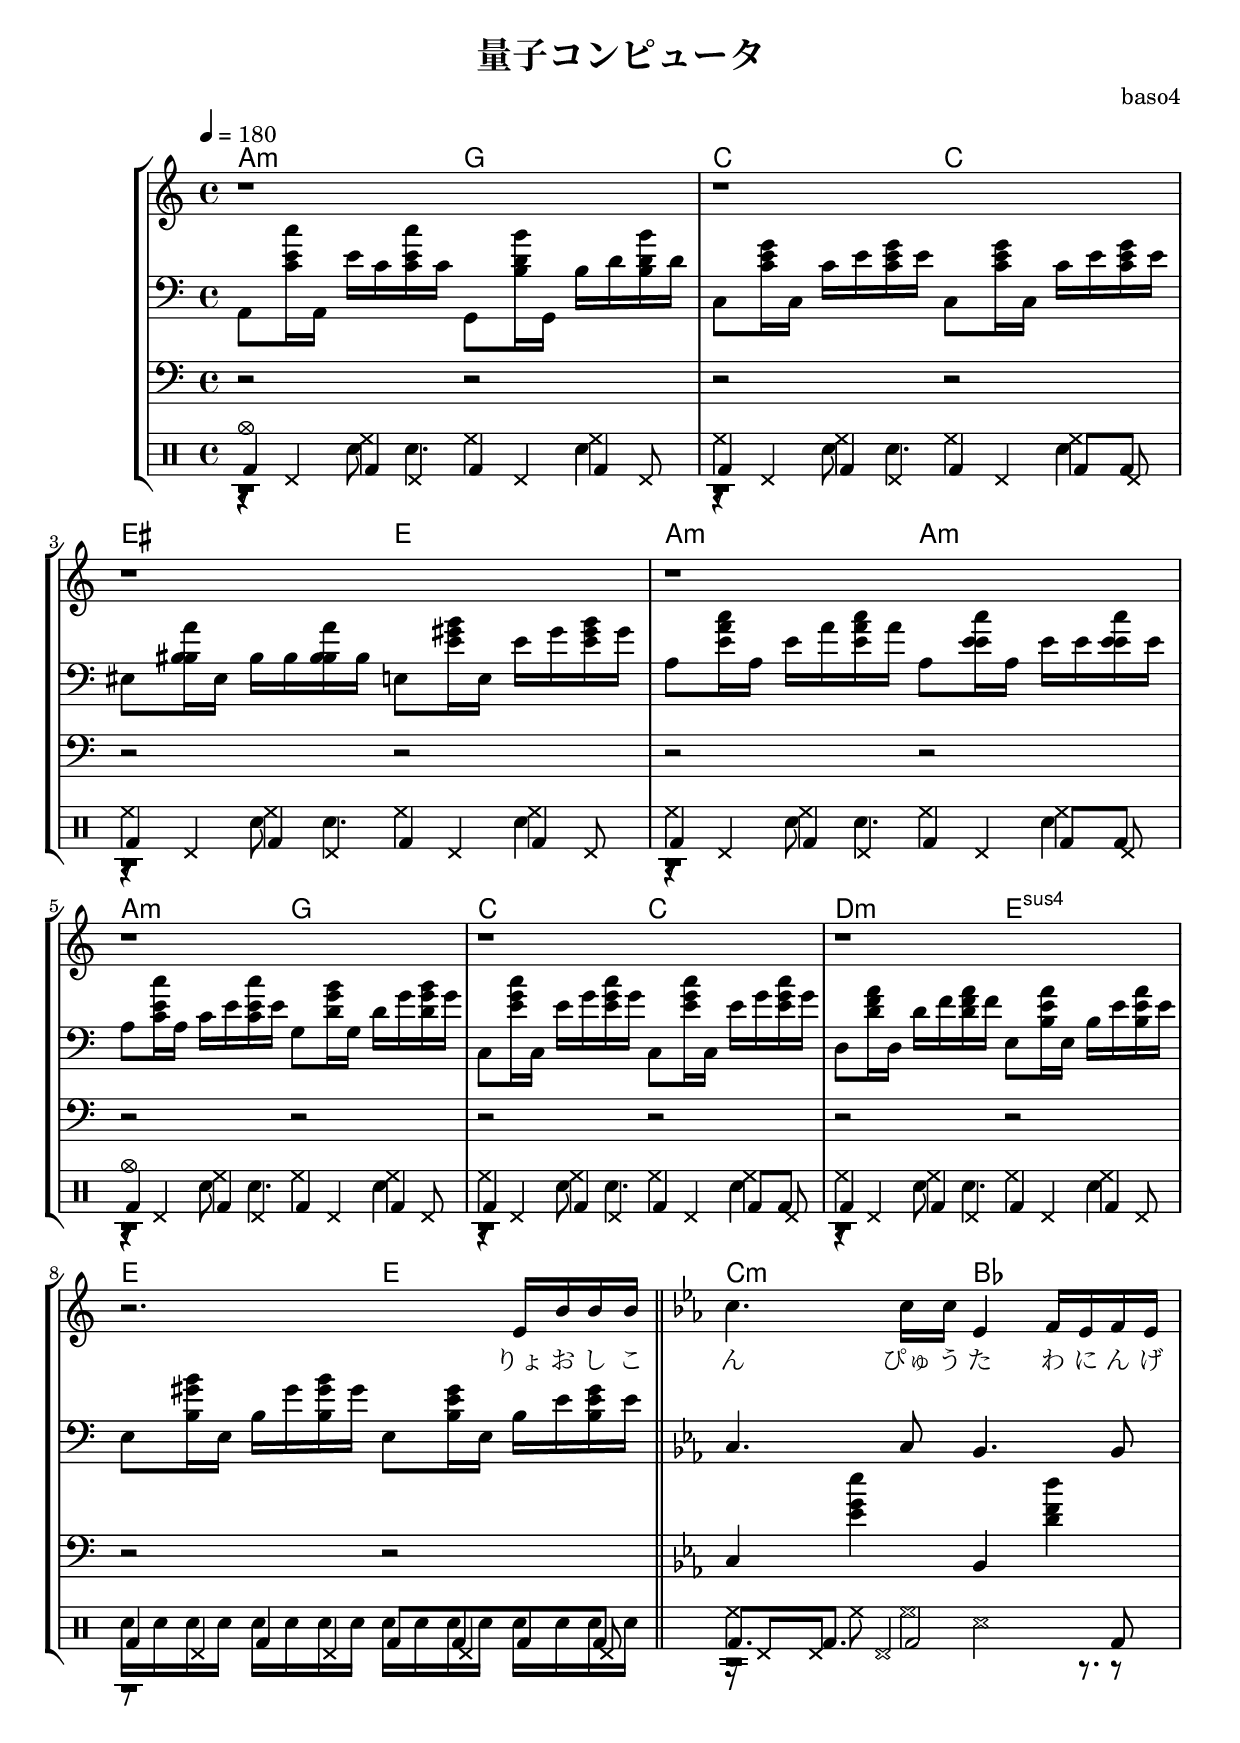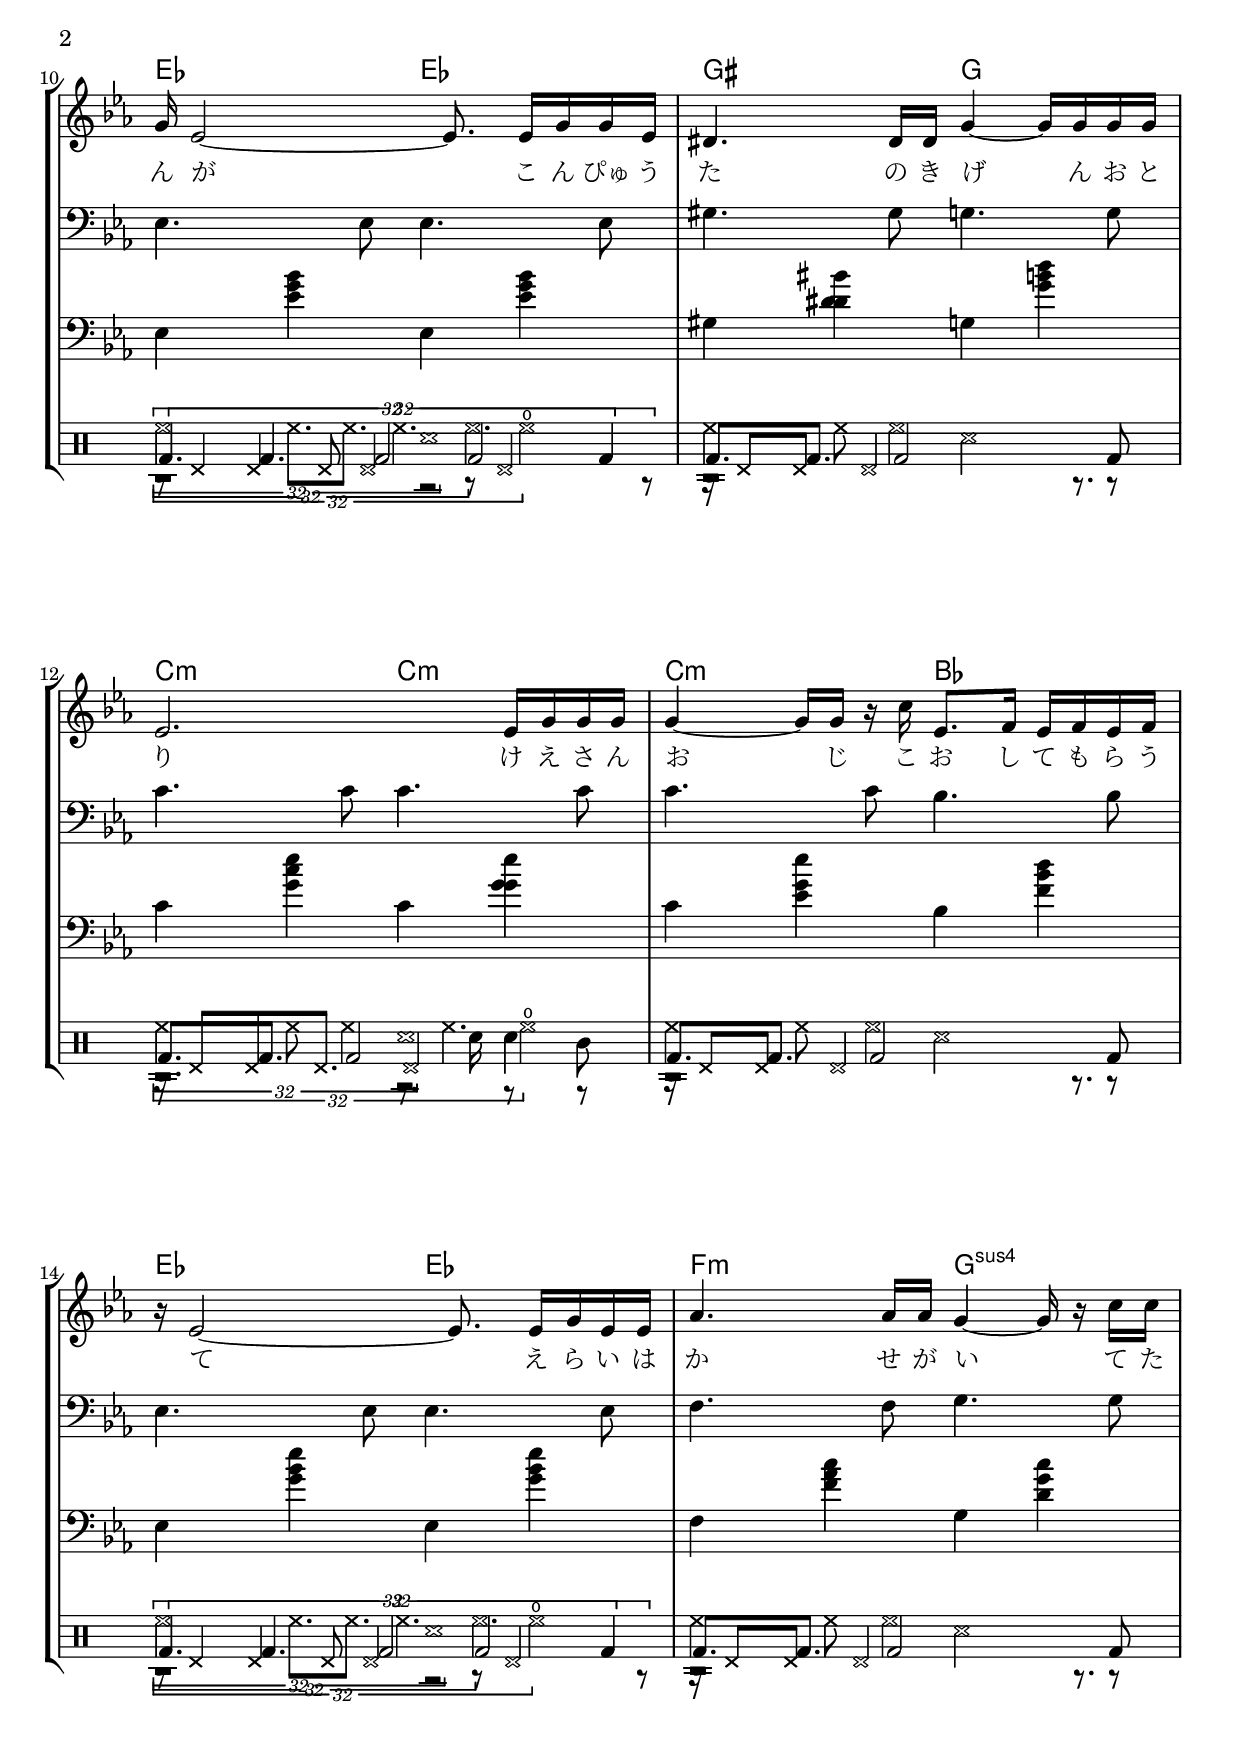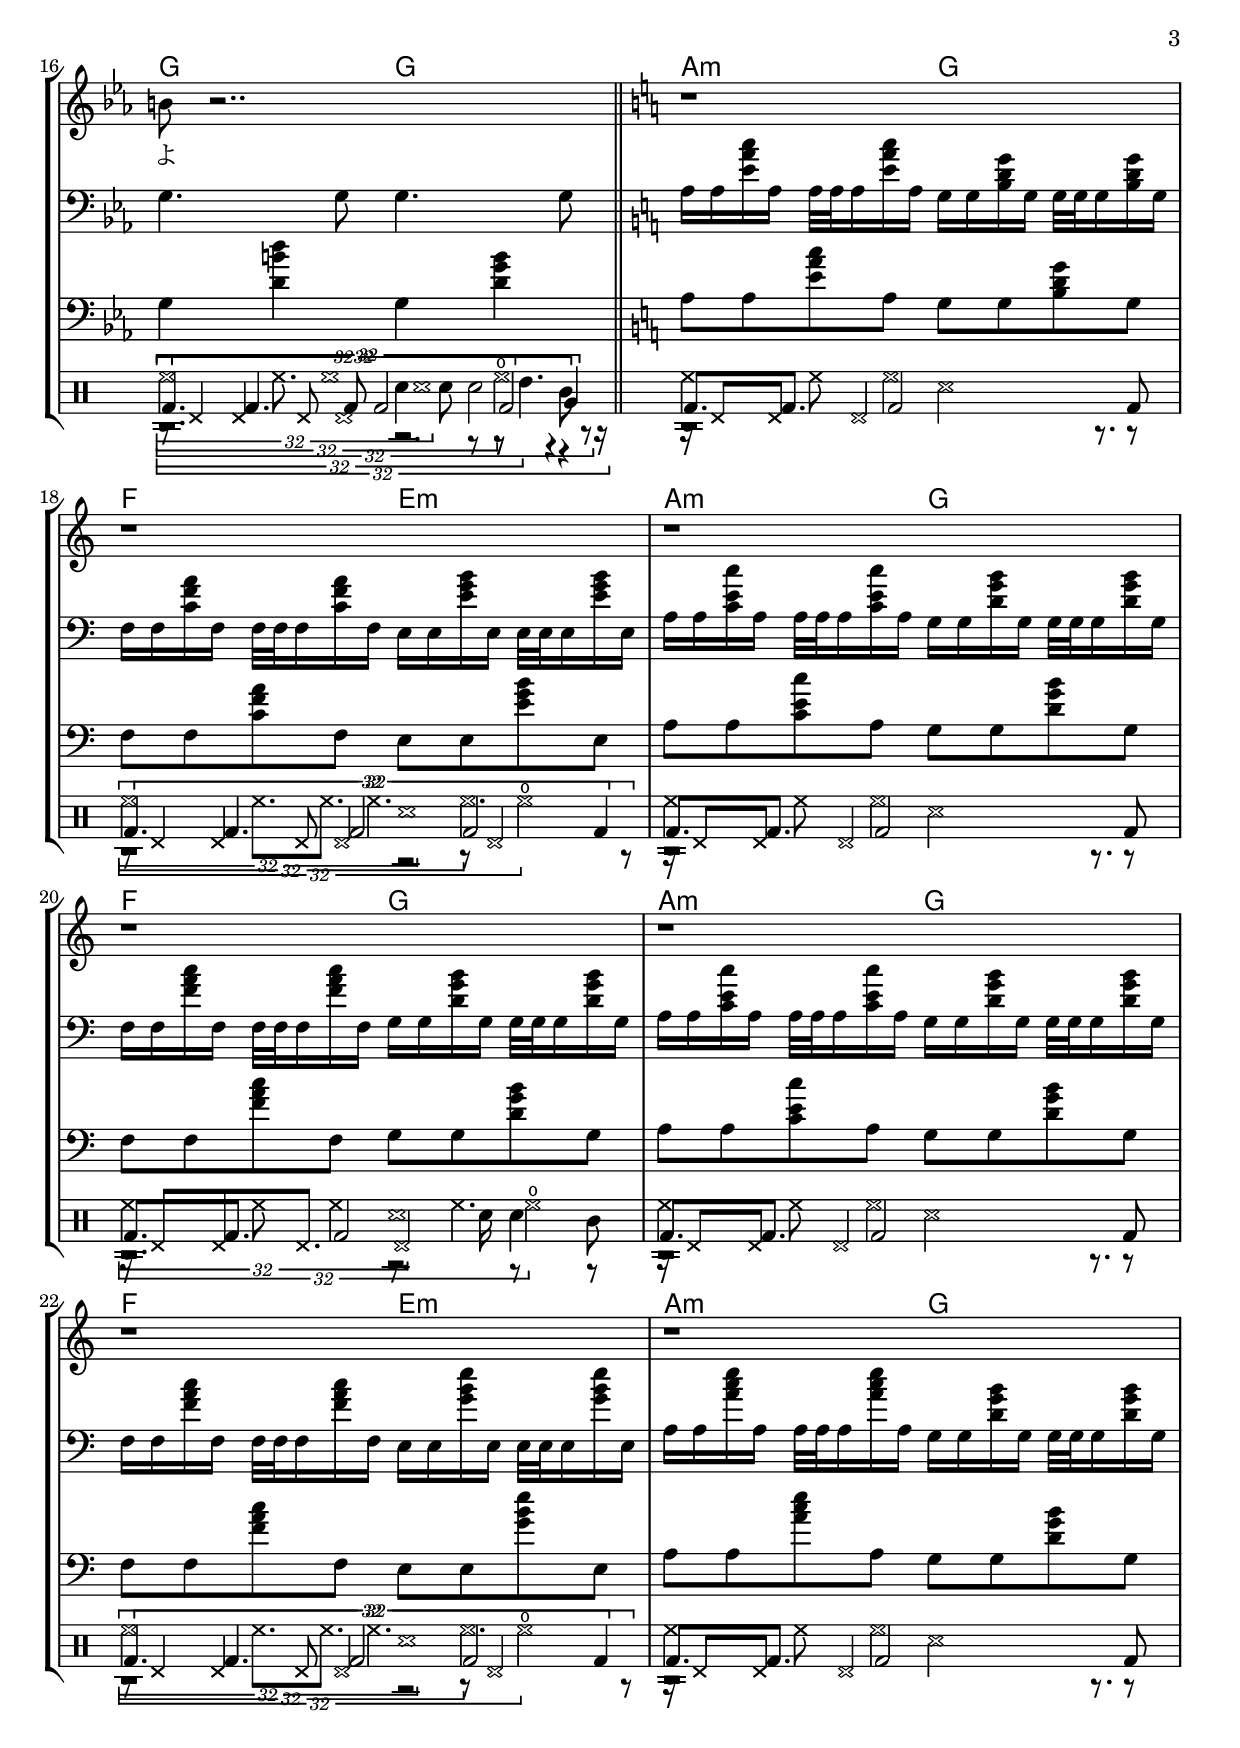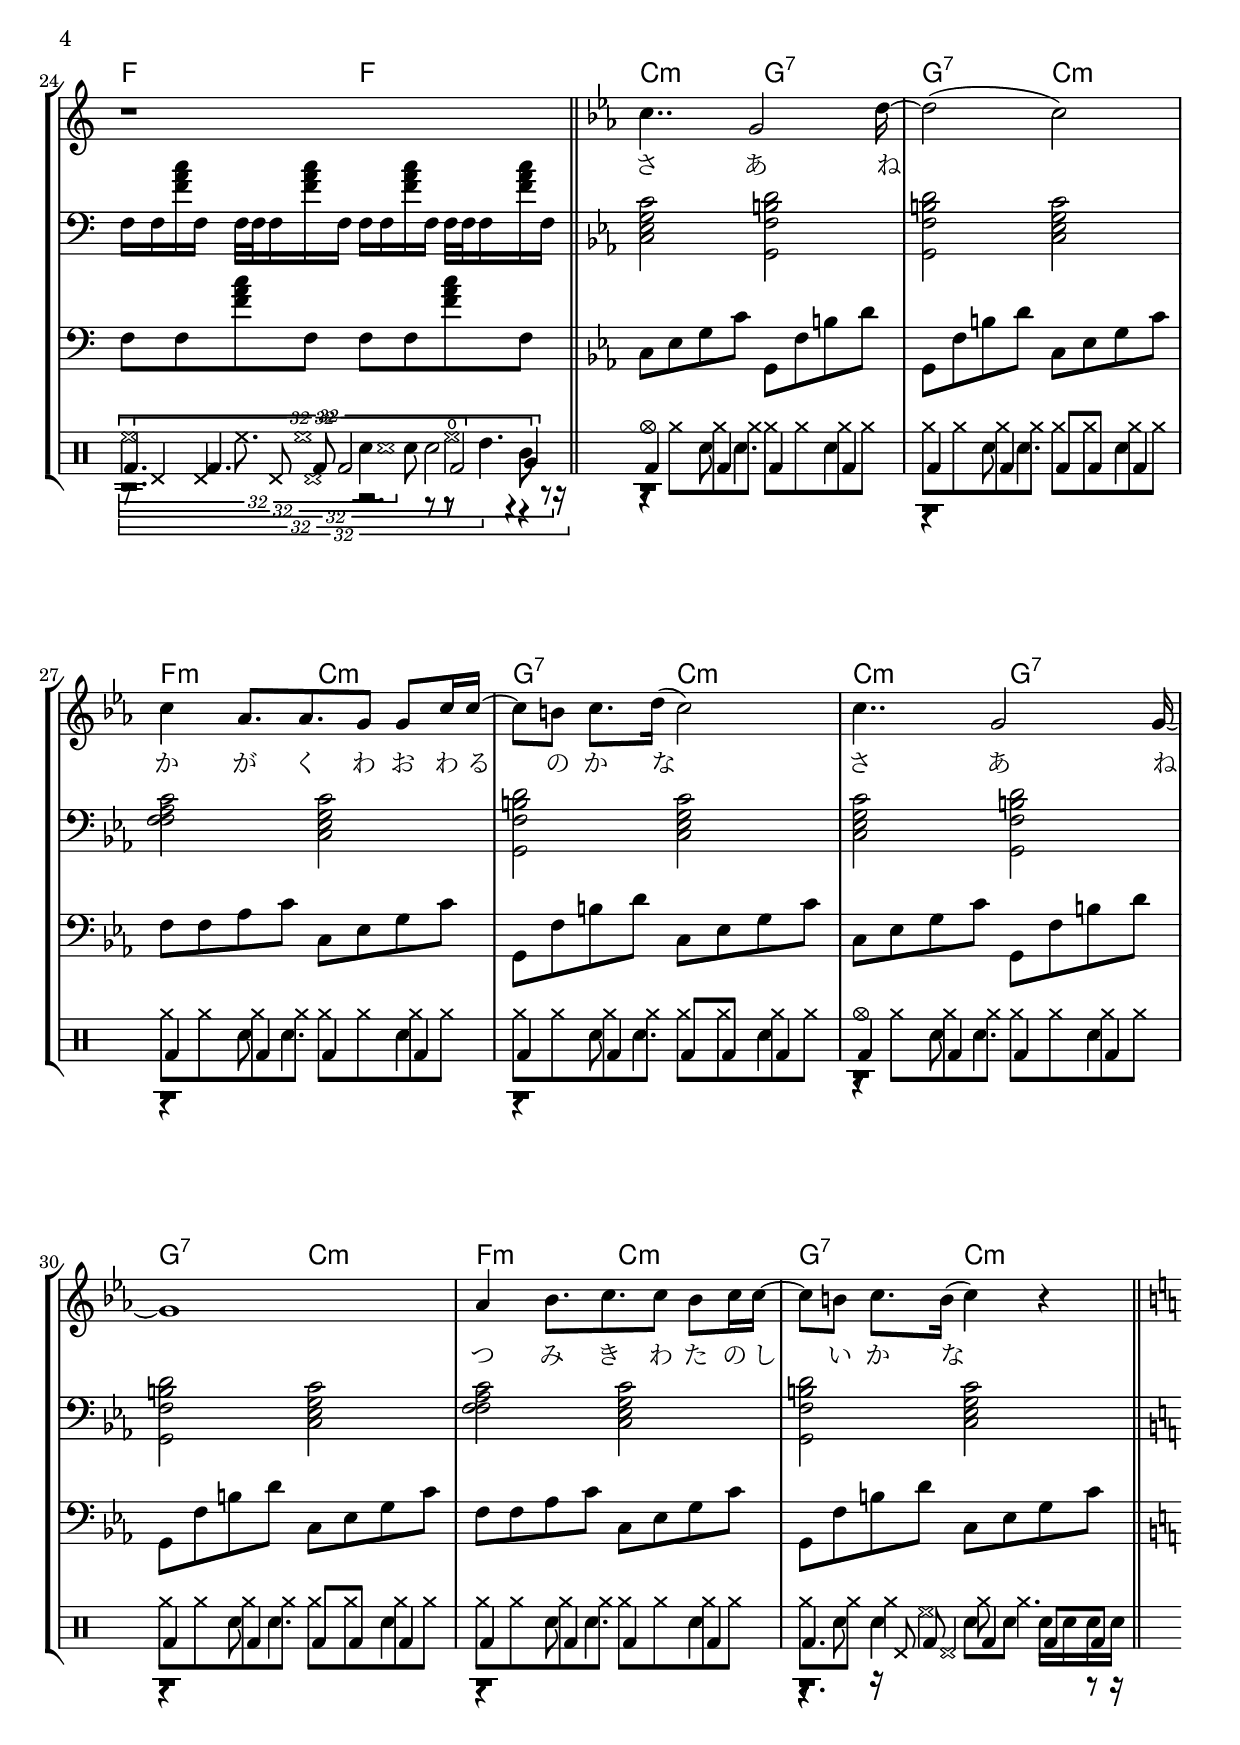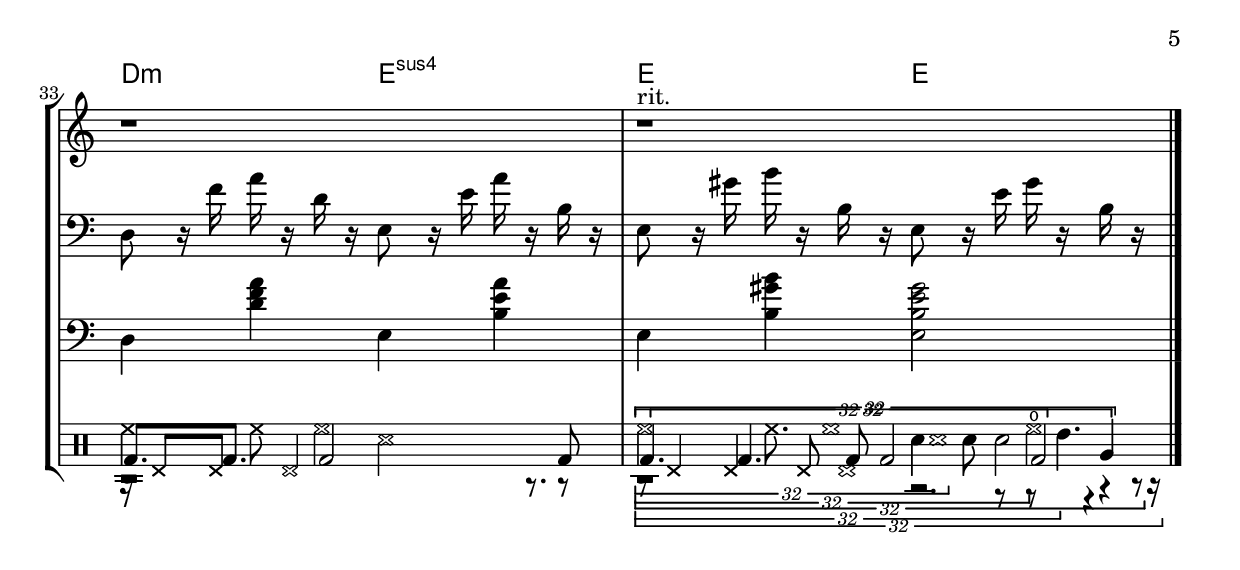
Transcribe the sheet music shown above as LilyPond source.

\version "2.12.1"

\header {
	title = \markup {量子コンピュータ}
	composer = \markup \center-column {baso4}
}

harmony = \chordmode {
	a2:m g c c eis e a:m a:m a:m g c c d:m e:sus4 e e 

	c:m bes es es gis g c:m c:m c:m bes es es f:m g:sus4 g g 

	a:m g f e:m a:m g f g a:m g f e:m a:m g f f 

	c:m g:7 g:7 c:m f:m c:m g:7 c:m c:m g:7 g:7 c:m f:m c:m g:7 c:m 

	d:m e:sus4 e e 
}

melody = {
	\key c \major
	\tempo 4 = 180
	r1 | r1 | r1 | r1 | r1 | r1 | r1 | r2. 
	\set Staff.midiInstrument = #"mmi0.38"
	e'16  b'16  b'16  b'16 
		\key es \major
c''4.  c''16  c''16  es'4  f'16  es'16  f'16  es'16 
	g'16  es'2~es'8.  es'16  g'16  g'16  es'16 
	dis'4.  dis'16  dis'16  g'4~g'16  g'16  g'16  g'16 
	es'2.  es'16  g'16  g'16  g'16 
	g'4~g'16  g'16  r16  c''16  es'8.  f'16  es'16  f'16  es'16  f'16 
	r16  es'2~es'8.  es'16  g'16  es'16  es'16 
	as'4.  as'16  as'16  g'4~g'16  r16  c''16  c''16 
	b'8  	r2.. 	\key c \major
	r1 | r1 | r1 | r1 | r1 | r1 | r1 | r1   
	\set Staff.midiInstrument = #"mmi0.38"
		\key es \major
 c''4..  g'2  d''16~ 
	d''2  (c''2) 
	c''4  as'8.  as'8.  g'8  g'8  c''16  c''16~ 
	c''8  b'8  c''8.  d''16  (c''2) 
	c''4..  g'2  g'16~ 
	g'1 
	 as'4  bes'8.  c''8.  c''8  bes'8  c''16  c''16~ 
	c''8  b'8  c''8.  b'16  (c''4)  	r4 	\key c \major
	r1 | r1^"rit." \bar "|."
}

words = \lyricmode {
	
	りょ  お  し  こ  ん  ぴゅ  う  た  わ  に  ん  げ  ん  が  こ  ん  ぴゅ  う  た  の  き  げ  ん  お  と  り  け  え  さ  ん  お  じ  こ  お  し  て  も  ら  う  て  え  ら  い  は  か  せ  が  い  て  た  よ  
	
	さ  あ  ね  か  が  く  わ  お  わ  る  の  か  な  さ  あ  ね  つ  み  き  わ  た  の  し  い  か  な  
	
}

tempochange = {
	\tempo 4 = 180
	r1 | r1 | r1 | r1 | r1 | r1 | r1 | r1 \bar "||"
	\tempo 4 = 180
	r1 | r1 | r1 | r1 | r1 | r1 | r1 | r1 \bar "||"
	\tempo 4 = 180
	r1 | r1 | r1 | r1 | r1 | r1 | r1 | r1 \bar "||"
	\tempo 4 = 180
	r1 | r1 | r1 | r1 | r1 | r1 | r1 | r1 \bar "||"
	\tempo 4 = 180
	r1 | \tempo 4 = 135 r2 \tempo 4 = 120 r2 \bar "|."
}

mainacc = {
	\clef bass
	\set Staff.midiInstrument = #"Electric Bass (finger)"
	\key c \major
	\tempo 4 = 180
	a,8 <e' c' c''>16 a,16   e'16 c'16 <e' c' c''>16 c'16
	g,8 <b d' b'>16 g,16   b16 d'16 <b d' b'>16 d'16
	c8 <c' e' g'>16 c16   c'16 e'16 <c' e' g'>16 e'16
	c8 <c' e' g'>16 c16   c'16 e'16 <c' e' g'>16 e'16
	eis8 <bis bis a'>16 eis16   bis16 bis16 <bis bis a'>16 bis16
	e8 <e' gis' b'>16 e16   e'16 gis'16 <e' gis' b'>16 gis'16
	a8 <e' a' c''>16 a16   e'16 a'16 <e' a' c''>16 a'16
	a8 <e' e' c''>16 a16   e'16 e'16 <e' e' c''>16 e'16
	a8 <c' e' c''>16 a16   c'16 e'16 <c' e' c''>16 e'16
	g8 <d' g' b'>16 g16   d'16 g'16 <d' g' b'>16 g'16
	c8 <e' g' c''>16 c16   e'16 g'16 <e' g' c''>16 g'16
	c8 <e' g' c''>16 c16   e'16 g'16 <e' g' c''>16 g'16
	d8 <d' f' a'>16 d16   d'16 f'16 <d' f' a'>16 f'16
	e8 <b e' a'>16 e16   b16 e'16 <b e' a'>16 e'16
	e8 <b gis' b'>16 e16   b16 gis'16 <b gis' b'>16 gis'16
	e8 <b e' gis'>16 e16   b16 e'16 <b e' gis'>16 e'16
	\bar "||"

	\set Staff.midiInstrument = #"Electric Bass (pick)"
	\key es \major
	c4.c8
	bes,4.bes,8
	es4.es8
	es4.es8
	gis4.gis8
	g4.g8
	c'4.c'8
	c'4.c'8
	c'4.c'8
	bes4.bes8
	es4.es8
	es4.es8
	f4.f8
	g4.g8
	g4.g8
	g4.g8
	\bar "||"

	\set Staff.midiInstrument = #"Electric Guitar (muted)"
	\key c \major
	a16 a16 <e' a' c''>16 a16   a32 a32 a16 <e' a' c''>16 a16
	g16 g16 <b d' g'>16 g16   g32 g32 g16 <b d' g'>16 g16
	f16 f16 <c' f' a'>16 f16   f32 f32 f16 <c' f' a'>16 f16
	e16 e16 <e' g' b'>16 e16   e32 e32 e16 <e' g' b'>16 e16
	a16 a16 <c' e' c''>16 a16   a32 a32 a16 <c' e' c''>16 a16
	g16 g16 <d' g' b'>16 g16   g32 g32 g16 <d' g' b'>16 g16
	f16 f16 <f' a' c''>16 f16   f32 f32 f16 <f' a' c''>16 f16
	g16 g16 <d' g' b'>16 g16   g32 g32 g16 <d' g' b'>16 g16
	a16 a16 <c' e' c''>16 a16   a32 a32 a16 <c' e' c''>16 a16
	g16 g16 <d' g' b'>16 g16   g32 g32 g16 <d' g' b'>16 g16
	f16 f16 <f' a' c''>16 f16   f32 f32 f16 <f' a' c''>16 f16
	e16 e16 <g' b' e''>16 e16   e32 e32 e16 <g' b' e''>16 e16
	a16 a16 <a' c'' e''>16 a16   a32 a32 a16 <a' c'' e''>16 a16
	g16 g16 <d' g' b'>16 g16   g32 g32 g16 <d' g' b'>16 g16
	f16 f16 <f' a' c''>16 f16   f32 f32 f16 <f' a' c''>16 f16
	f16 f16 <f' a' c''>16 f16   f32 f32 f16 <f' a' c''>16 f16
	\bar "||"

	\set Staff.midiInstrument = #"Overdriven Guitar"
	\key es \major
	<c es g c'>2
	<g, f b d'>2
	<g, f b d'>2
	<c es g c'>2
	<f f as c'>2
	<c es g c'>2
	<g, f b d'>2
	<c es g c'>2
	<c es g c'>2
	<g, f b d'>2
	<g, f b d'>2
	<c es g c'>2
	<f f as c'>2
	<c es g c'>2
	<g, f b d'>2
	<c es g c'>2
	\bar "||"

	\set Staff.midiInstrument = #"Synth Bass 1"
	\key c \major
	d8r16f'16a'16r16d'16r16
	e8r16e'16a'16r16b16r16
	e8r16gis'16b'16r16b16r16
	e8r16e'16gis'16r16b16r16
	\bar "|."
}

subacc = {
	\clef bass
	\set Staff.midiInstrument = #"Acoustic grand"
	\key c \major
	\tempo 4 = 180
	r2
	r2
	r2
	r2
	r2
	r2
	r2
	r2
	r2
	r2
	r2
	r2
	r2
	r2
	r2
	r2
	\bar "||"

	\set Staff.midiInstrument = #"Overdriven Guitar"
	\key es \major
	c4 <g' es' es''>4
	bes,4 <d' f' d''>4
	es4 <es' g' bes'>4
	es4 <es' g' bes'>4
	gis4 <dis' dis' bis'>4
	g4 <g' b' d''>4
	c'4 <g' c'' es''>4
	c'4 <g' g' es''>4
	c'4 <es' g' es''>4
	bes4 <f' bes' d''>4
	es4 <g' bes' es''>4
	es4 <g' bes' es''>4
	f4 <f' as' c''>4
	g4 <d' g' c''>4
	g4 <d' b' d''>4
	g4 <d' g' b'>4
	\bar "||"

	\set Staff.midiInstrument = #"Electric Bass (finger)"
	\key c \major
	a8 a8 <e' a' c''>8 a8
	g8 g8 <b d' g'>8 g8
	f8 f8 <c' f' a'>8 f8
	e8 e8 <e' g' b'>8 e8
	a8 a8 <c' e' c''>8 a8
	g8 g8 <d' g' b'>8 g8
	f8 f8 <f' a' c''>8 f8
	g8 g8 <d' g' b'>8 g8
	a8 a8 <c' e' c''>8 a8
	g8 g8 <d' g' b'>8 g8
	f8 f8 <f' a' c''>8 f8
	e8 e8 <g' b' e''>8 e8
	a8 a8 <a' c'' e''>8 a8
	g8 g8 <d' g' b'>8 g8
	f8 f8 <f' a' c''>8 f8
	f8 f8 <f' a' c''>8 f8
	\bar "||"

	\set Staff.midiInstrument = #"Electric Piano 1"
	\key es \major
	c8 es8 g8 c'8
	g,8 f8 b8 d'8
	g,8 f8 b8 d'8
	c8 es8 g8 c'8
	f8 f8 as8 c'8
	c8 es8 g8 c'8
	g,8 f8 b8 d'8
	c8 es8 g8 c'8
	c8 es8 g8 c'8
	g,8 f8 b8 d'8
	g,8 f8 b8 d'8
	c8 es8 g8 c'8
	f8 f8 as8 c'8
	c8 es8 g8 c'8
	g,8 f8 b8 d'8
	c8 es8 g8 c'8
	\bar "||"

	\set Staff.midiInstrument = #"Trombone"
	\key c \major
	d4 <d' f' a'>4
	e4 <b e' a'>4
	e4 <b gis' b'>4
	<e b e' gis'>2
	\bar "|."
}

percA = {
	\drummode {
	r4 hh4 hh4 hh4  |hh4 hh4 hh4 hh4  |hh4 hh4 hh4 hh4  |hh4 hh4 hh4 hh4  |r4 hh4 hh4 hh4  |hh4 hh4 hh4 hh4  |hh4 hh4 hh4 hh4  |r1  \bar "||"
	hh4 hh8 hh2 r8  |\times 16/32{ hh2 hh8. hh8. hh4. hh2. } |hh4 hh8 hh2 r8  |hh4 hh8 hh4 hh4.  |hh4 hh8 hh2 r8  |\times 16/32{ hh2 hh8. hh8. hh4. hh2. } |hh4 hh8 hh2 r8  |\times 16/32{ hh2 hh8. hh1 r4 r16 } \bar "||"
	hh4 hh8 hh2 r8  |\times 16/32{ hh2 hh8. hh8. hh4. hh2. } |hh4 hh8 hh2 r8  |hh4 hh8 hh4 hh4.  |hh4 hh8 hh2 r8  |\times 16/32{ hh2 hh8. hh8. hh4. hh2. } |hh4 hh8 hh2 r8  |\times 16/32{ hh2 hh8. hh1 r4 r16 } \bar "||"
	r8 cymr8 cymr8 cymr8 cymr8 cymr8 cymr8 cymr8  |cymr8 cymr8 cymr8 cymr8 cymr8 cymr8 cymr8 cymr8  |cymr8 cymr8 cymr8 cymr8 cymr8 cymr8 cymr8 cymr8  |cymr8 cymr8 cymr8 cymr8 cymr8 cymr8 cymr8 cymr8  |r8 cymr8 cymr8 cymr8 cymr8 cymr8 cymr8 cymr8  |cymr8 cymr8 cymr8 cymr8 cymr8 cymr8 cymr8 cymr8  |cymr8 cymr8 cymr8 cymr8 cymr8 cymr8 cymr8 cymr8  |cymr8 cymr8 cymr4 cymr8 cymr4.  \bar "||"
	hh4 hh8 hh2 r8  |\times 16/32{ hh2 hh8. hh1 r4 r16 } \bar "|."
	}
}

percB = {
	\drummode {
	r4 sn8 sn4. sn4  |r4 sn8 sn4. sn4  |r4 sn8 sn4. sn4  |r4 sn8 sn4. sn4  |r4 sn8 sn4. sn4  |r4 sn8 sn4. sn4  |r4 sn8 sn4. sn4  |sn16 sn16 sn16 sn16 sn16 sn16 sn16 sn16 sn16 sn16 sn16 sn16 sn16 sn16 sn16 sn16  \bar "||"
	r16 hhp8 hhp8 hhp2 r8.  |\times 16/32{ r8 hhp4 hhp4 hhp8 hhp2 r8 hhp2 r8 } |r16 hhp8 hhp8 hhp2 r8.  |r16 hhp8 hhp8 hhp8. hhp2  |r16 hhp8 hhp8 hhp2 r8.  |\times 16/32{ r8 hhp4 hhp4 hhp8 hhp2 r8 hhp2 r8 } |r16 hhp8 hhp8 hhp2 r8.  |\times 16/32{ r8 hhp4 hhp4 hhp8 hhp1 r4 } \bar "||"
	r16 hhp8 hhp8 hhp2 r8.  |\times 16/32{ r8 hhp4 hhp4 hhp8 hhp2 r8 hhp2 r8 } |r16 hhp8 hhp8 hhp2 r8.  |r16 hhp8 hhp8 hhp8. hhp2  |r16 hhp8 hhp8 hhp2 r8.  |\times 16/32{ r8 hhp4 hhp4 hhp8 hhp2 r8 hhp2 r8 } |r16 hhp8 hhp8 hhp2 r8.  |\times 16/32{ r8 hhp4 hhp4 hhp8 hhp1 r4 } \bar "||"
	r4 sn8 sn4. sn4  |r4 sn8 sn4. sn4  |r4 sn8 sn4. sn4  |r4 sn8 sn4. sn4  |r4 sn8 sn4. sn4  |r4 sn8 sn4. sn4  |r4 sn8 sn4. sn4  |r8 sn8 sn4 sn8 sn8 sn16 sn16 sn16 sn16  \bar "||"
	r16 hhp8 hhp8 hhp2 r8.  |\times 16/32{ r8 hhp4 hhp4 hhp8 hhp1 r4 } \bar "|."
	}
}

percC = {
	\drummode {
	bd4 bd4 bd4 bd4  |bd4 bd4 bd4 bd8 bd8  |bd4 bd4 bd4 bd4  |bd4 bd4 bd4 bd8 bd8  |bd4 bd4 bd4 bd4  |bd4 bd4 bd4 bd8 bd8  |bd4 bd4 bd4 bd4  |bd4 bd4 bd8 bd8 bd8 bd8  \bar "||"
	r1  |\times 16/32{ r1 r2 hho2 } |r1  |\times 16/32{ r1 r2 hho2 } |r1  |\times 16/32{ r1 r2 hho2 } |r1  |\times 16/32{ r1 r2 hho2 } \bar "||"
	r1  |\times 16/32{ r1 r2 hho2 } |r1  |\times 16/32{ r1 r2 hho2 } |r1  |\times 16/32{ r1 r2 hho2 } |r1  |\times 16/32{ r1 r2 hho2 } \bar "||"
	bd4 bd4 bd4 bd4  |bd4 bd4 bd8 bd8 bd4  |bd4 bd4 bd4 bd4  |bd4 bd4 bd8 bd8 bd4  |bd4 bd4 bd4 bd4  |bd4 bd4 bd8 bd8 bd4  |bd4 bd4 bd4 bd4  |bd4. bd8 bd4 bd8 bd8  \bar "||"
	r1  |\times 16/32{ r1 r2 hho2 } \bar "|."
	}
}

percD = {
	\drummode {
	r8 hhp4 hhp4 hhp4 hhp8  |r8 hhp4 hhp4 hhp4 hhp8  |r8 hhp4 hhp4 hhp4 hhp8  |r8 hhp4 hhp4 hhp4 hhp8  |r8 hhp4 hhp4 hhp4 hhp8  |r8 hhp4 hhp4 hhp4 hhp8  |r8 hhp4 hhp4 hhp4 hhp8  |r8 hhp4 hhp4 hhp4 hhp8  \bar "||"
	bd8. bd8. bd2 bd8  |\times 16/32{ bd4. bd4. bd2 bd2 bd4 } |bd8. bd8. bd2 bd8  |bd8. bd8. bd2 r8  |bd8. bd8. bd2 bd8  |\times 16/32{ bd4. bd4. bd2 bd2 bd4 } |bd8. bd8. bd2 bd8  |\times 16/32{ bd4. bd4. bd8 bd2 r8 bd2 } \bar "||"
	bd8. bd8. bd2 bd8  |\times 16/32{ bd4. bd4. bd2 bd2 bd4 } |bd8. bd8. bd2 bd8  |bd8. bd8. bd2 r8  |bd8. bd8. bd2 bd8  |\times 16/32{ bd4. bd4. bd2 bd2 bd4 } |bd8. bd8. bd2 bd8  |\times 16/32{ bd4. bd4. bd8 bd2 r8 bd2 } \bar "||"
	cymc1  |r1 |r1 |r1 |cymc1  |r1 |r1 |r1 \bar "||"
	bd8. bd8. bd2 bd8  |\times 16/32{ bd4. bd4. bd8 bd2 r8 bd2 } \bar "|."
	}
}

percE = {
	\drummode {
	cymc1  |r1 |r1 |r1 |cymc1  |r1 |r1 |r1 \bar "||"
	r2 ss2  |\times 16/32{ r1 ss1 } |r2 ss2  |\times 16/32{ r1 ss1 } |r2 ss2  |\times 16/32{ r1 ss1 } |r2 ss2  |\times 16/32{ r1 ss1 } \bar "||"
	r2 ss2  |\times 16/32{ r1 ss1 } |r2 ss2  |\times 16/32{ r1 ss1 } |r2 ss2  |\times 16/32{ r1 ss1 } |r2 ss2  |\times 16/32{ r1 ss1 } \bar "||"
	r1 |r1 |r1 |r1 |r1 |r1 |r1 |r4 r16 hhp8 hhp2 r16  \bar "||"
	r2 ss2  |\times 16/32{ r1 ss1 } \bar "|."
	}
}

percF = {
	\drummode {
	r1 | r1 | r1 | r1 | r1 | r1 | r1 | r1 \bar "||"
	r1 |r1 |r1 |r2 r8. sn16 sn4  |r1 |r1 |r1 |\times 16/32{ r1 sn4 sn8 sn2 r8 } \bar "||"
	r1 |r1 |r1 |r2 r8. sn16 sn4  |r1 |r1 |r1 |\times 16/32{ r1 sn4 sn8 sn2 r8 } \bar "||"
	r1 |r1 |r1 |r1 |r1 |r1 |r1 |r4. hh2 r8  \bar "||"
	r1 |\times 16/32{ r1 sn4 sn8 sn2 r8 } \bar "|."
	}
}

percG = {
	\drummode {
	r1 | r1 | r1 | r1 | r1 | r1 | r1 | r1 \bar "||"
	r1 |r1 |r1 |r2. r8 tomml8  |r1 |r1 |r1 |r2. r8 tomml8  \bar "||"
	r1 |r1 |r1 |r2. r8 tomml8  |r1 |r1 |r1 |r2. r8 tomml8  \bar "||"
	r1 | r1 | r1 | r1 | r1 | r1 | r1 | r1 \bar "||"
	r1 |r1 \bar "|."
	}
}

percH = {
	\drummode {
	r1 | r1 | r1 | r1 | r1 | r1 | r1 | r1 \bar "||"
	r1 |r1 |r1 |r1 |r1 |r1 |r1 |\times 16/32{ r1 r2 r8 tommh4. } \bar "||"
	r1 |r1 |r1 |r1 |r1 |r1 |r1 |\times 16/32{ r1 r2 r8 tommh4. } \bar "||"
	r1 | r1 | r1 | r1 | r1 | r1 | r1 | r1 \bar "||"
	r1 |\times 16/32{ r1 r2 r8 tommh4. } \bar "|."
	}
}

percI = {
	\drummode {
	r1 | r1 | r1 | r1 | r1 | r1 | r1 | r1 \bar "||"
	r1 |r1 |r1 |r1 |r1 |r1 |r1 |\times 16/32{ r1 r2. tomfh4 } \bar "||"
	r1 |r1 |r1 |r1 |r1 |r1 |r1 |\times 16/32{ r1 r2. tomfh4 } \bar "||"
	r1 | r1 | r1 | r1 | r1 | r1 | r1 | r1 \bar "||"
	r1 |\times 16/32{ r1 r2. tomfh4 } \bar "|."
	}
}

\score {
	<<
		\new StaffGroup <<
			\new ChordNames {\harmony}
			\new Voice = "melody" {\melody}
			\new Lyrics \lyricsto "melody" \words
			\new Staff = "mainacc" {\mainacc}
			\new Staff = "subacc" {\subacc}
			\new DrumStaff <<
				\new DrumVoice {\percA}
				\new DrumVoice {\percB}
				\new DrumVoice {\percC}
				\new DrumVoice {\percD}
				\new DrumVoice {\percE}
				\new DrumVoice {\percF}
				\new DrumVoice {\percG}
				\new DrumVoice {\percH}
				\new DrumVoice {\percI}
			>>
		>>
	>>
	\layout { }
}
